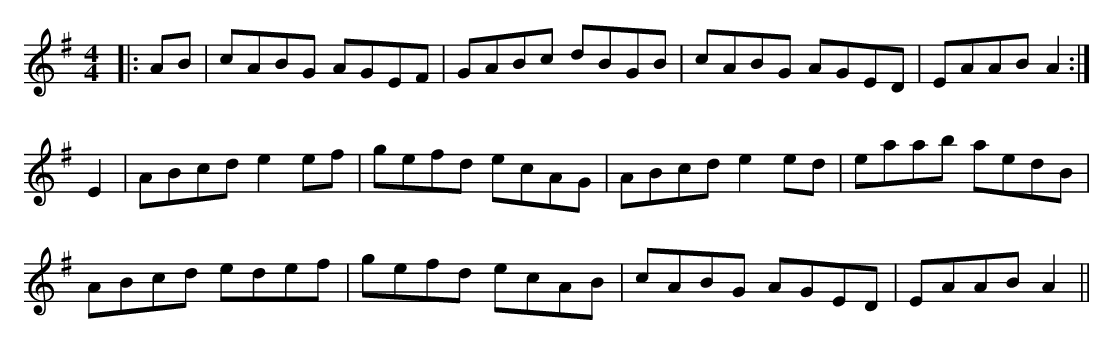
X:1
M:4/4
K:Ador
|:AB|cABG AGEF|GABc dBGB|cABG AGED|EAAB A2:|
E2|ABcd e2ef|gefd ecAG|ABcd e2ed|eaab aedB|
ABcd edef|gefd ecAB|cABG AGED|EAAB A2||
